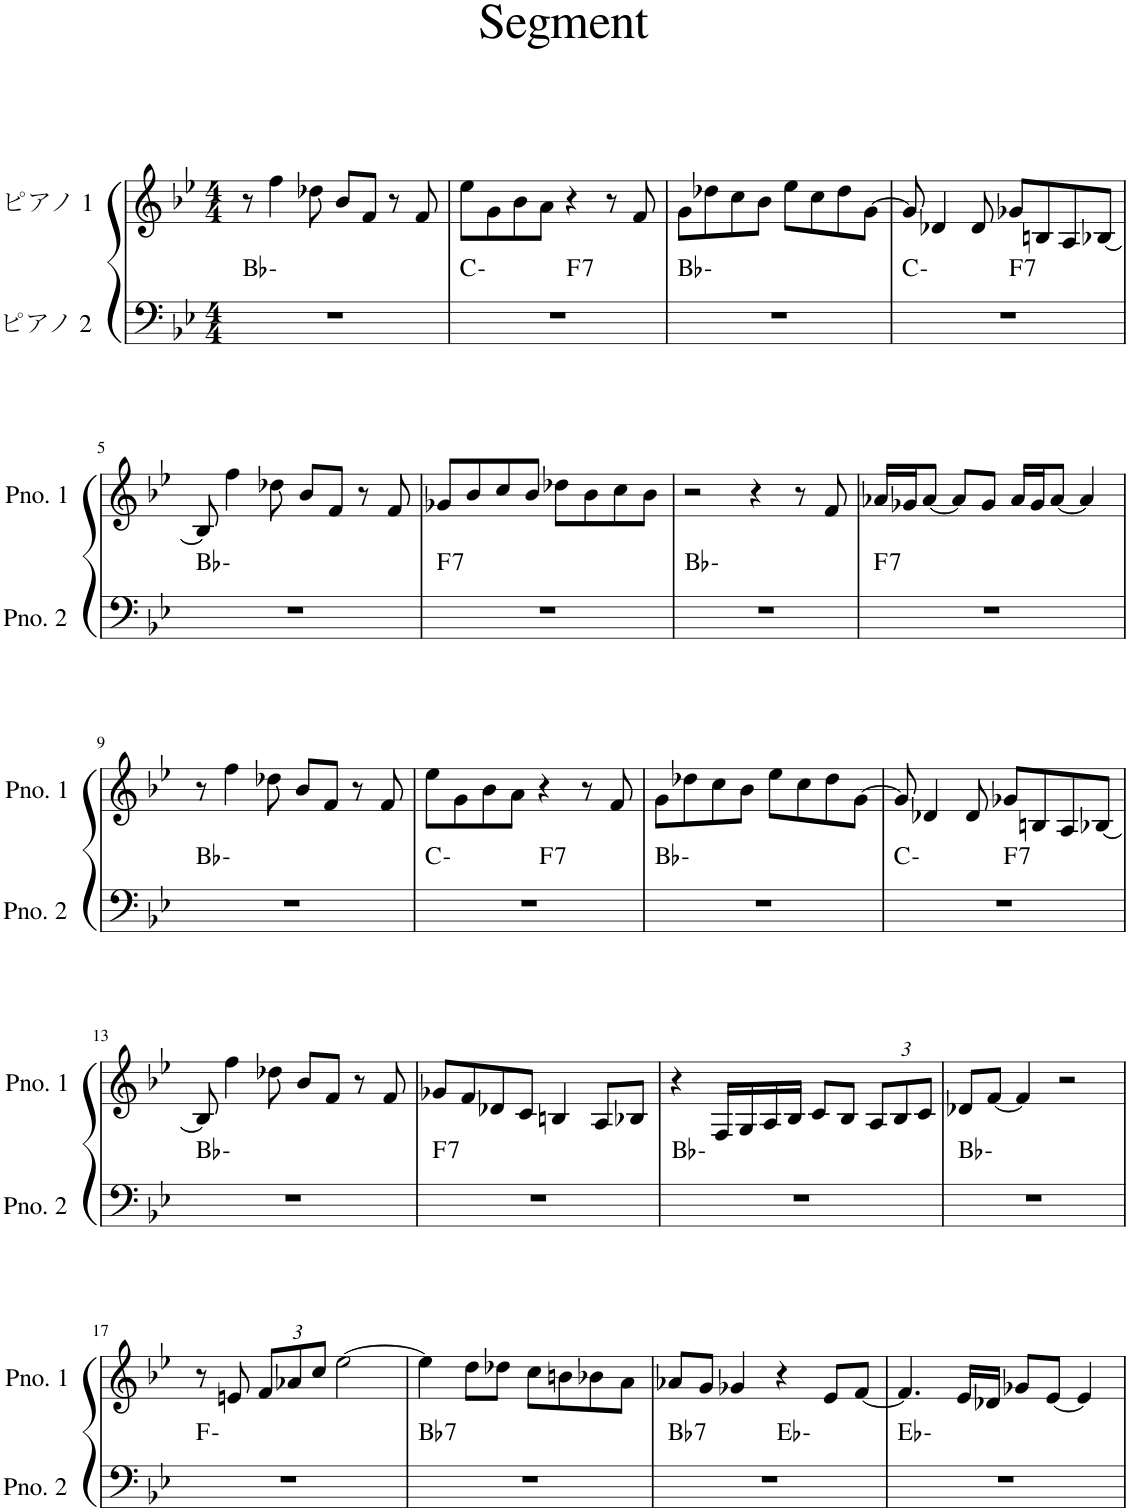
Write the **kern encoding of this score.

**kern	**harte	**kern
*part2	*part2	*part1
*staff2	*	*staff1
*I"ピアノ 2	*	*I"ピアノ 1
*clefF4	*	*clefG2
*k[b-e-]	*	*k[b-e-]
*M4/4	*	*M4/4
=1	=1	=1
1r	Bb:min	8r
.	.	4ff\
.	.	8dd-X\
.	.	8b-/L
.	.	8f/J
.	.	8r
.	.	8f/
=2	=2	=2
*^	*	*
1r	2ryy	C:min	8ee-\L
.	.	.	8g\
.	.	.	8b-\
.	.	.	8a\J
!	!	!LO:H:kt=7	!
.	2ryy	F:7	4r
.	.	.	8r
.	.	.	8f/
*v	*v	*	*
=3	=3	=3
1r	Bb:min	8g\L
.	.	8dd-X\
.	.	8cc\
.	.	8b-\J
.	.	8ee-\L
.	.	8cc\
.	.	8dd-\
.	.	[8g\J
=4	=4	=4
*^	*	*
1r	2ryy	C:min	8g/]
.	.	.	4d-X/
.	.	.	8d-/
!	!	!LO:H:kt=7	!
.	2ryy	F:7	8g-X/L
.	.	.	8Bn/
.	.	.	8A/
.	.	.	[8B-X/J
*v	*v	*	*
!!LO:LB:g=z
=5	=5	=5
1r	Bb:min	8B-/]
.	.	4ff\
.	.	8dd-X\
.	.	8b-/L
.	.	8f/J
.	.	8r
.	.	8f/
=6	=6	=6
!	!LO:H:kt=7	!
1r	F:7	8g-X/L
.	.	8b-/
.	.	8cc/
.	.	8b-/J
.	.	8dd-X\L
.	.	8b-\
.	.	8cc\
.	.	8b-\J
=7	=7	=7
1r	Bb:min	2r
.	.	4r
.	.	8r
.	.	8f/
=8	=8	=8
!	!LO:H:kt=7	!
1r	F:7	16a-X/LL
.	.	16g-X/J
.	.	[8a-/J
.	.	8a-/L]
.	.	8g-/J
.	.	16a-/LL
.	.	16g-/J
.	.	[8a-/J
.	.	4a-/]
!!LO:LB:g=z
=9	=9	=9
1r	Bb:min	8r
.	.	4ff\
.	.	8dd-X\
.	.	8b-/L
.	.	8f/J
.	.	8r
.	.	8f/
=10	=10	=10
*^	*	*
1r	2ryy	C:min	8ee-\L
.	.	.	8g\
.	.	.	8b-\
.	.	.	8a\J
!	!	!LO:H:kt=7	!
.	2ryy	F:7	4r
.	.	.	8r
.	.	.	8f/
*v	*v	*	*
=11	=11	=11
1r	Bb:min	8g\L
.	.	8dd-X\
.	.	8cc\
.	.	8b-\J
.	.	8ee-\L
.	.	8cc\
.	.	8dd-\
.	.	[8g\J
=12	=12	=12
*^	*	*
1r	2ryy	C:min	8g/]
.	.	.	4d-X/
.	.	.	8d-/
!	!	!LO:H:kt=7	!
.	2ryy	F:7	8g-X/L
.	.	.	8Bn/
.	.	.	8A/
.	.	.	[8B-X/J
*v	*v	*	*
!!LO:LB:g=z
=13	=13	=13
1r	Bb:min	8B-/]
.	.	4ff\
.	.	8dd-X\
.	.	8b-/L
.	.	8f/J
.	.	8r
.	.	8f/
=14	=14	=14
!	!LO:H:kt=7	!
1r	F:7	8g-X/L
.	.	8f/
.	.	8d-X/
.	.	8c/J
.	.	4Bn/
.	.	8A/L
.	.	8B-X/J
=15	=15	=15
1r	Bb:min	4r
.	.	16F/LL
.	.	16G/
.	.	16A/
.	.	16B-/JJ
.	.	8c/L
.	.	8B-/J
*	*	*Xbrackettup
.	.	12A/L
.	.	12B-/
.	.	12c/J
=16	=16	=16
1r	Bb:min	8d-X/L
.	.	[8f/J
.	.	4f/]
.	.	2r
!!LO:LB:g=z
=17	=17	=17
1r	F:min	8r
.	.	8en/
.	.	12f/L
.	.	12a-X/
.	.	12cc/J
.	.	[2ee-\
=18	=18	=18
!	!LO:H:kt=7	!
1r	Bb:7	4ee-\]
.	.	8dd\L
.	.	8dd-X\J
.	.	8cc\L
.	.	8bn\
.	.	8b-X\
.	.	8a\J
=19	=19	=19
!	!LO:H:kt=7	!
*^	*	*
1r	2ryy	Bb:7	8a-X/L
.	.	.	8g/J
.	.	.	4g-X/
.	2ryy	Eb:min	4r
.	.	.	8e-/L
.	.	.	[8f/J
*v	*v	*	*
=20	=20	=20
1r	Eb:min	4.f/]
.	.	16e-/LL
.	.	16d-X/JJ
.	.	8g-X/L
.	.	[8e-/J
.	.	4e-/]
=	=	=
*-	*-	*-
